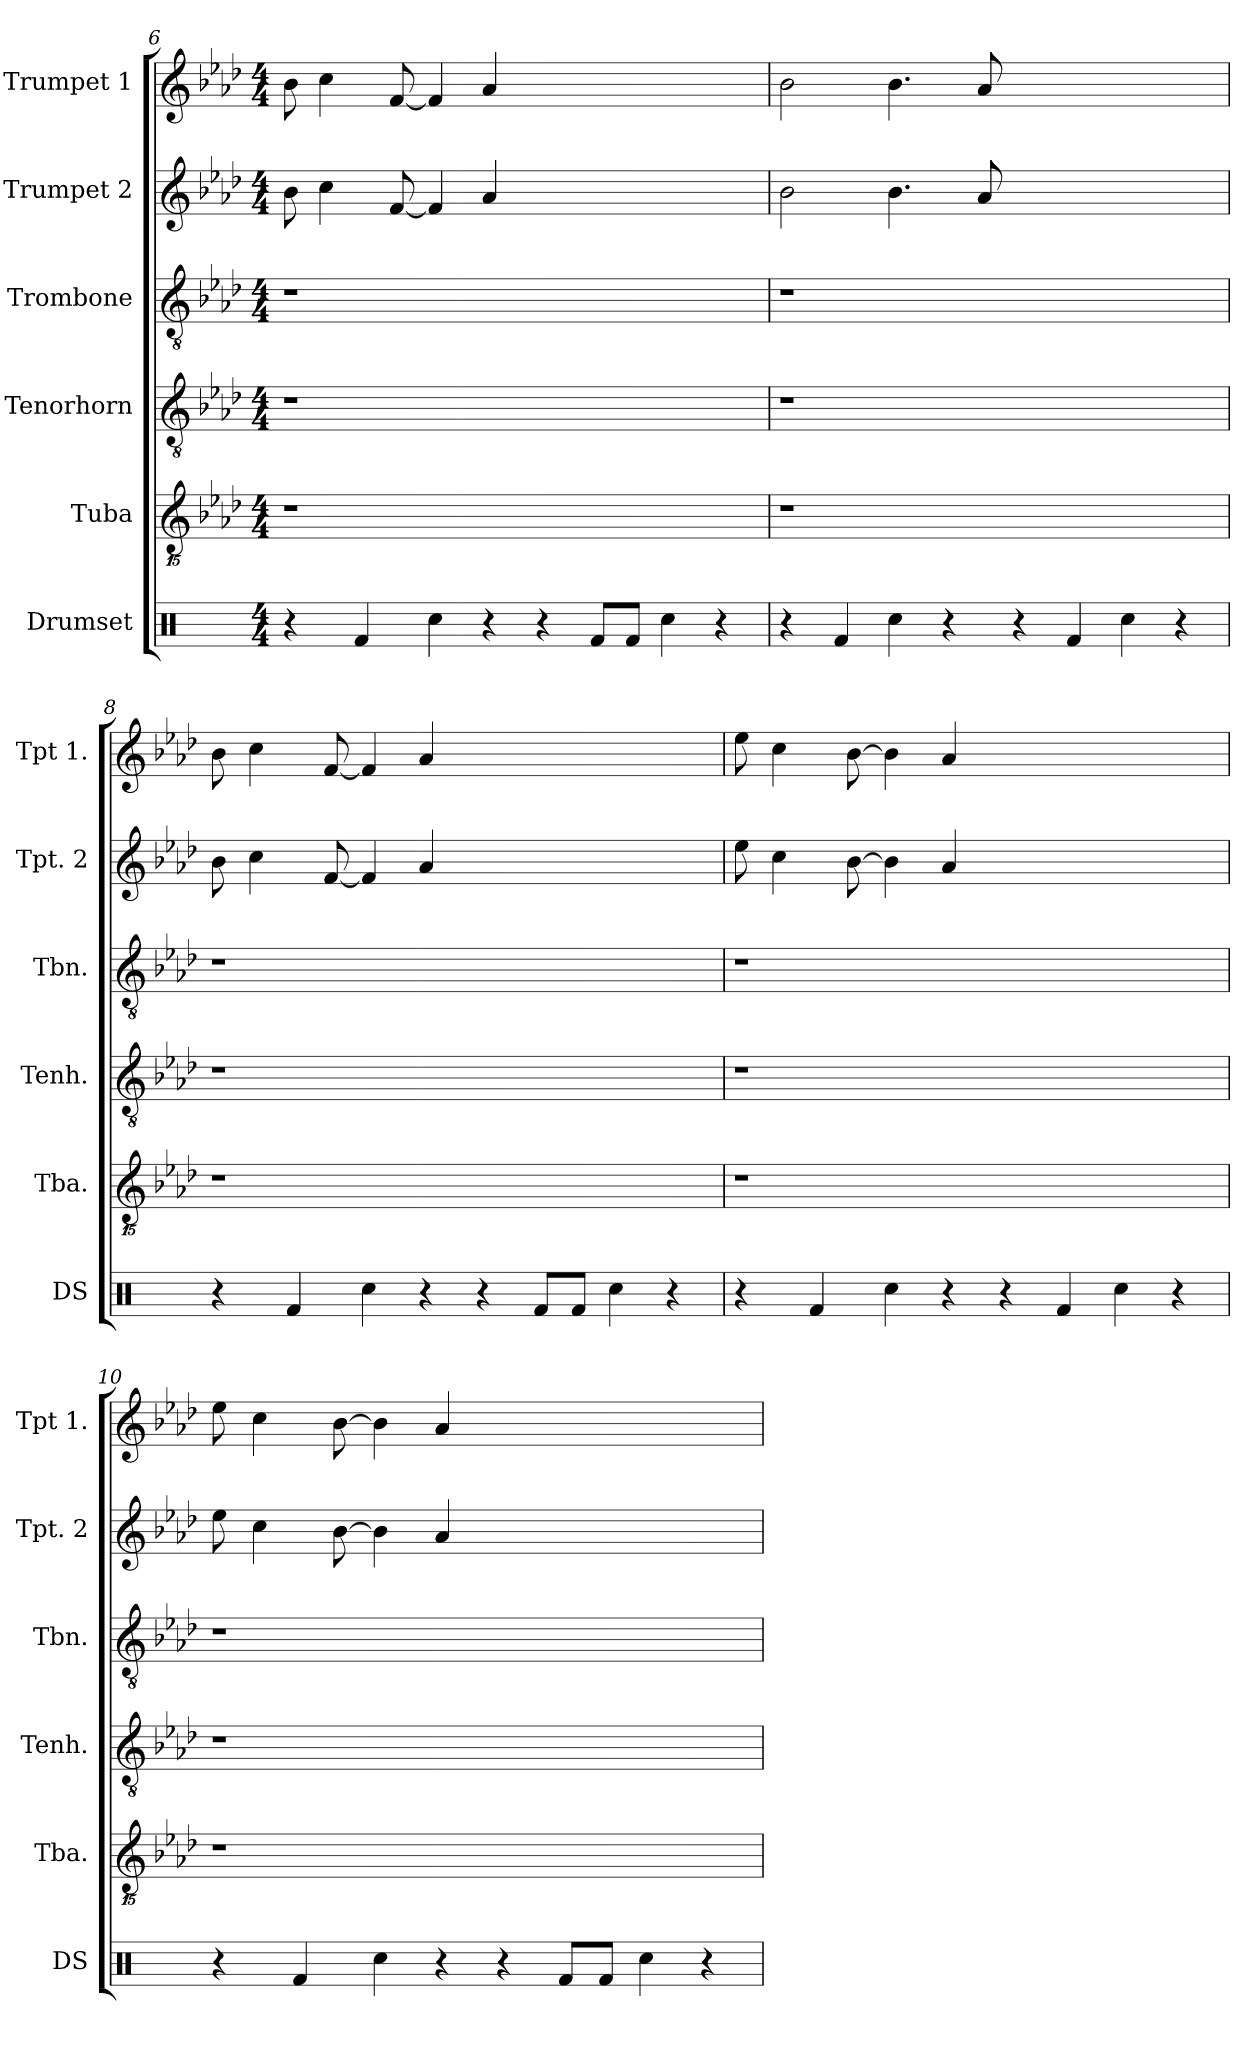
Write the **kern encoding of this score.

**kern	**kern	**kern	**kern	**kern	**kern
*part6	*part5	*part4	*part3	*part2	*part1
*staff6	*staff5	*staff4	*staff3	*staff2	*staff1
*I"Drumset	*I"Tuba	*I"Tenorhorn	*I"Trombone	*I"Trumpet 2	*I"Trumpet 1
*I'DS	*I'Tba.	*I'Tenh.	*I'Tbn.	*I'Tpt. 2	*I'Tpt 1.
*clefX	*clefGvv2	*clefGv2	*clefGv2	*clefG2	*clefG2
*k[]	*k[b-e-a-d-]	*k[b-e-a-d-]	*k[b-e-a-d-]	*k[b-e-a-d-]	*k[b-e-a-d-]
*M4/4	*M4/4	*M4/4	*M4/4	*M4/4	*M4/4
=6	=6	=6	=6	=6	=6
4r	1r	1r	1r	8b-	8b-
.	.	.	.	4cc	4cc
4Rf	.	.	.	.	.
.	.	.	.	[8f	[8f
4Rcc	.	.	.	4f]	4f]
4r	.	.	.	4a-	4a-
4r	1ryy	1ryy	1ryy	1ryy	1ryy
8RfL	.	.	.	.	.
8RfJ	.	.	.	.	.
4Rcc	.	.	.	.	.
4r	.	.	.	.	.
=7	=7	=7	=7	=7	=7
4r	1r	1r	1r	2b-	2b-
4Rf	.	.	.	.	.
4Rcc	.	.	.	4.b-	4.b-
4r	.	.	.	.	.
.	.	.	.	8a-	8a-
4r	1ryy	1ryy	1ryy	1ryy	1ryy
4Rf	.	.	.	.	.
4Rcc	.	.	.	.	.
4r	.	.	.	.	.
=8	=8	=8	=8	=8	=8
4r	1r	1r	1r	8b-	8b-
.	.	.	.	4cc	4cc
4Rf	.	.	.	.	.
.	.	.	.	[8f	[8f
4Rcc	.	.	.	4f]	4f]
4r	.	.	.	4a-	4a-
4r	1ryy	1ryy	1ryy	1ryy	1ryy
8RfL	.	.	.	.	.
8RfJ	.	.	.	.	.
4Rcc	.	.	.	.	.
4r	.	.	.	.	.
=9	=9	=9	=9	=9	=9
4r	1r	1r	1r	8ee-	8ee-
.	.	.	.	4cc	4cc
4Rf	.	.	.	.	.
.	.	.	.	[8b-	[8b-
4Rcc	.	.	.	4b-]	4b-]
4r	.	.	.	4a-	4a-
4r	1ryy	1ryy	1ryy	1ryy	1ryy
4Rf	.	.	.	.	.
4Rcc	.	.	.	.	.
4r	.	.	.	.	.
=10	=10	=10	=10	=10	=10
4r	1r	1r	1r	8ee-	8ee-
.	.	.	.	4cc	4cc
4Rf	.	.	.	.	.
.	.	.	.	[8b-	[8b-
4Rcc	.	.	.	4b-]	4b-]
4r	.	.	.	4a-	4a-
4r	1ryy	1ryy	1ryy	1ryy	1ryy
8RfL	.	.	.	.	.
8RfJ	.	.	.	.	.
4Rcc	.	.	.	.	.
4r	.	.	.	.	.
=	=	=	=	=	=
*-	*-	*-	*-	*-	*-
